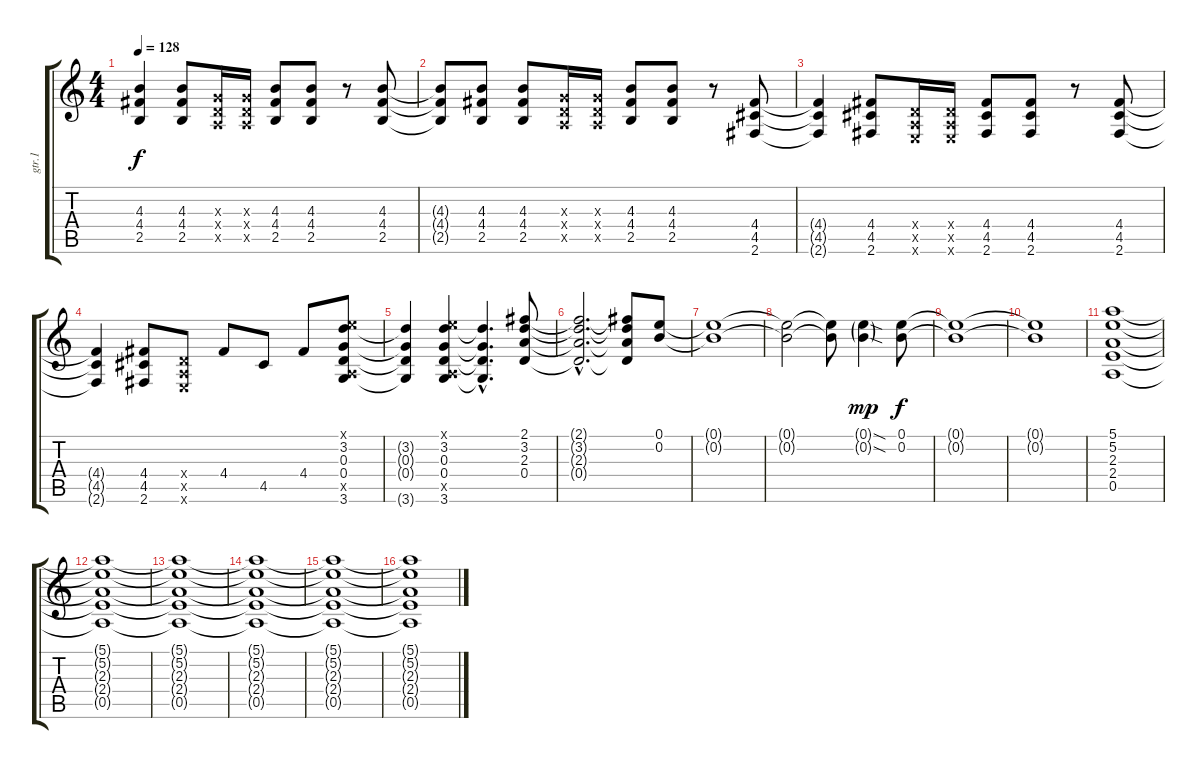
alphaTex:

\track ("gtr.1" "gtr.1") {instrument distortionguitar}
\staff {score tabs}
\tuning (E4 B3 G3 D3 A2 E2) {hide}
\ts (4 4)
\tempo 128
\clef g2
\ks c
(4.3{t} 4.4{t} 2.5{t}).4{dy f} (4.3 4.4 2.5).8 (0.3{x} 0.4{x} 0.5{x}).16 (0.3{x} 0.4{x} 0.5{x}).16 (4.3 4.4 2.5).8 (4.3 4.4 2.5).8 r.8 (4.3 4.4 2.5).8 |
(4.3{t} 4.4{t} 2.5{t}).8 (4.3 4.4 2.5).8 (4.3 4.4 2.5).8 (0.3{x} 0.4{x} 0.5{x}).16 (0.3{x} 0.4{x} 0.5{x}).16 (4.3 4.4 2.5).8 (4.3 4.4 2.5).8 r.8 (4.4 4.5 2.6).8 |
(4.4{t} 4.5{t} 2.6{t}).4 (4.4 4.5 2.6).8 (0.4{x} 0.5{x} 0.6{x}).16 (0.4{x} 0.5{x} 0.6{x}).16 (4.4 4.5 2.6).8 (4.4 4.5 2.6).8 r.8 (4.4 4.5 2.6).8 |
(4.4{t} 4.5{t} 2.6{t}).4 (4.4 4.5 2.6).8 (0.4{x} 0.5{x} 0.6{x}).8 4.4.8 4.5.8 4.4.8 (0.1{x} 3.2 0.3 0.4 0.5{x} 3.6).8 |
(3.2{t} 0.3{t} 0.4{t} 3.6{t}).4 (0.1{x} 3.2 0.3 0.4 0.5{x} 3.6).4 (3.2{hac t} 0.3{hac t} 0.4{hac t} 3.6{hac t}).4{d} (2.1 3.2 2.3 0.4).8 |
(2.1{hac t} 3.2{hac t} 2.3{hac t} 0.4{hac t}).2{d} (2.1{t} 3.2{t} 2.3{t} 0.4{t}).8 (0.1 0.2).8 |
(0.1{t} 0.2{t}).1 |
(0.1{t} 0.2{t}).2 (0.1{t} 0.2{t}).8 (0.1{sod g} 0.2{sod g}).4{dy mp} (0.1 0.2).8{dy f} |
(0.1{t} 0.2{t}).1 |
(0.1{t} 0.2{t}).1 |
(5.1 5.2 2.3 2.4 0.5).1 |
(5.1{t} 5.2{t} 2.3{t} 2.4{t} 0.5{t}).1 |
(5.1{t} 5.2{t} 2.3{t} 2.4{t} 0.5{t}).1 |
(5.1{t} 5.2{t} 2.3{t} 2.4{t} 0.5{t}).1 |
(5.1{t} 5.2{t} 2.3{t} 2.4{t} 0.5{t}).1 |
(5.1{t} 5.2{t} 2.3{t} 2.4{t} 0.5{t}).1
